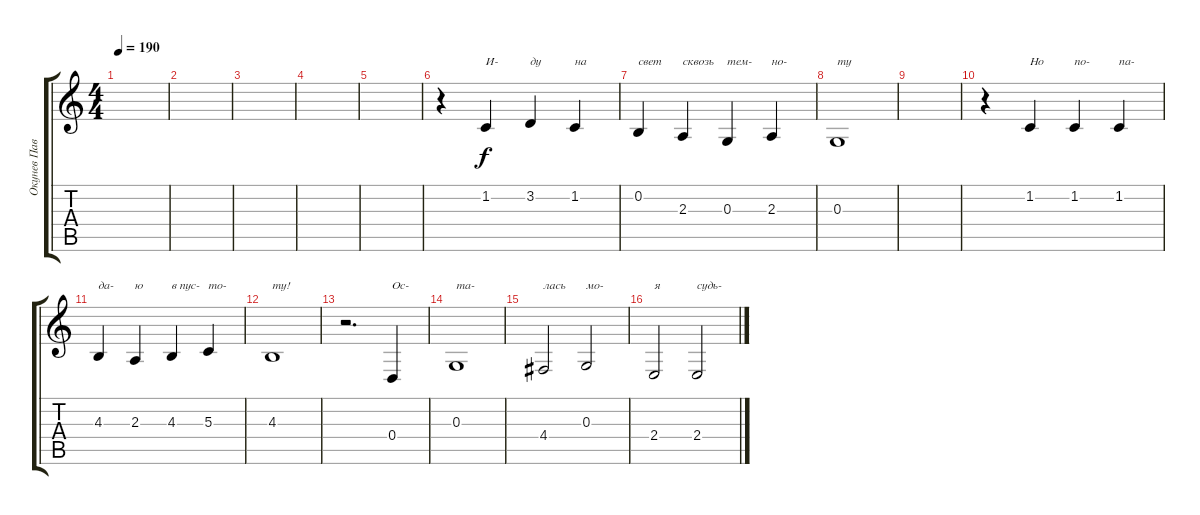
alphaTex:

\track ("Окунев Павел" "Окунев Пав") {instrument bassoon}
\staff {score tabs}
\tuning (E4 B3 G3 D3 A2 E2) {hide}
\ts (4 4)
\tempo 190
\clef g2
\ks c
|
|
|
|
|
r.4 1.2.4{txt "И-"} 3.2.4{txt "ду"} 1.2.4{txt "на"} |
0.2.4{txt "свет"} 2.3.4{txt "сквозь"} 0.3.4{txt "тем-"} 2.3.4{txt "но-"} |
0.3.1{txt "ту"} |
|
r.4 1.2.4{txt "Но"} 1.2.4{txt "по-"} 1.2.4{txt "па-"} |
4.3.4{txt "да-"} 2.3.4{txt "ю"} 4.3.4{txt "в пус-"} 5.3.4{txt "то-"} |
4.3.1{txt "ту!"} |
r.2{d} 0.4.4{txt "Ос-"} |
0.3.1{txt "та-"} |
4.4.2{txt "лась"} 0.3.2{txt "мо-"} |
2.4.2{txt "я"} 2.4.2{txt "судь-"}
